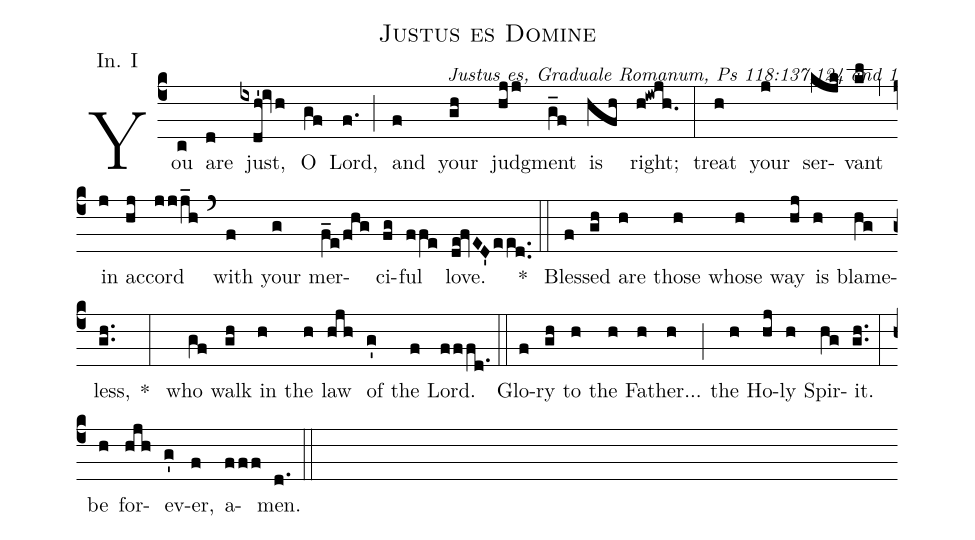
name: Justus es Domine;
office-part: Introitus;
mode: 1;
annotation: In. I;
commentary: Justus es, Graduale Romanum, Ps 118:137,124 and 1;
%%
(c4)You(c) are(d) just,(ixdh'!ivh) O(gf) Lord,(f.) (;) and(f) your(gh) judg(hjj)ment(g_f) is(hfh) right;(h!iwjh.) (:)
treat(h) your(j) ser(kjk)vant(kl) (,) in(j) ac(hj)cord(jjj_h) (`) with(f) your(g) mer(f_e/fhg)ci(fg)ful(ffe) love.(de!fvED'eed..) *
(::) Bless(f)ed(gh) are(h)
those(h) whose(h) way(hj) is(h) blame(hg)less,(gh..) * (:) who(gf) walk(gh) in(h) the(h) law(hjh) of(g') the(f) Lord.(fffd.) (::)

Glo(f)ry(gh) to(h) the(h) Fa(h)ther...(h) (;) the(h) Ho(hj)ly(h) Spir(hg)it.(gh..) (:) be(h) for(hjh)ev(g')er,(f) a(fff)men.(d.) (::)
